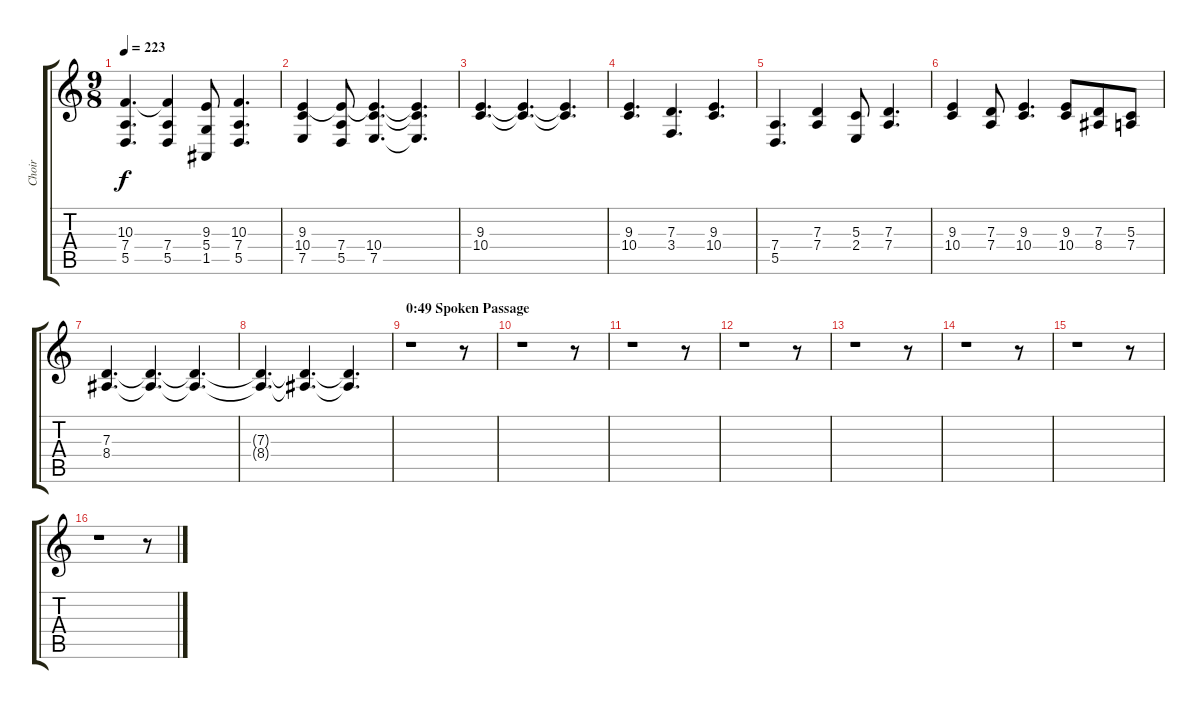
\track ("Choir" "Choir") {instrument choiraahs}
\staff {score tabs}
\tuning (E4 B3 G3 D3 A2 E2) {hide}
\ts (9 8)
\tempo 223
\clef g2
\ks c
(10.3 7.4 5.5).4{d dy f} (10.3{t} 7.4 5.5).4 (9.3 5.4 1.5).8 (10.3 7.4 5.5).4{d} |
(9.3 10.4 7.5).4 (9.3{t} 7.4 5.5).8 (9.3{t} 10.4 7.5).4{d} (9.3{t} 10.4{t} 7.5{t}).4{d} |
(9.3 10.4).4{d} (9.3{t} 10.4{t}).4{d} (9.3{t} 10.4{t}).4{d} |
(9.3 10.4).4{d} (7.3 3.4).4{d} (9.3 10.4).4{d} |
(7.4 5.5).4{d} (7.3 7.4).4 (5.3 2.4).8 (7.3 7.4).4{d} |
(9.3 10.4).4 (7.3 7.4).8 (9.3 10.4).4{d} (9.3 10.4).8 (7.3 8.4).8 (5.3 7.4).8 |
(7.3 8.4).4{d} (7.3{t} 8.4{t}).4{d} (7.3{t} 8.4{t}).4{d} |
(7.3{t} 8.4{t}).4{d} (7.3{t} 8.4{t}).4{d} (7.3{t} 8.4{t}).4{d} |
\section ("" "0:49 Spoken Passage")
r.1 r.8 |
r.1 r.8 |
r.1 r.8 |
r.1 r.8 |
r.1 r.8 |
r.1 r.8 |
r.1 r.8 |
r.1 r.8
